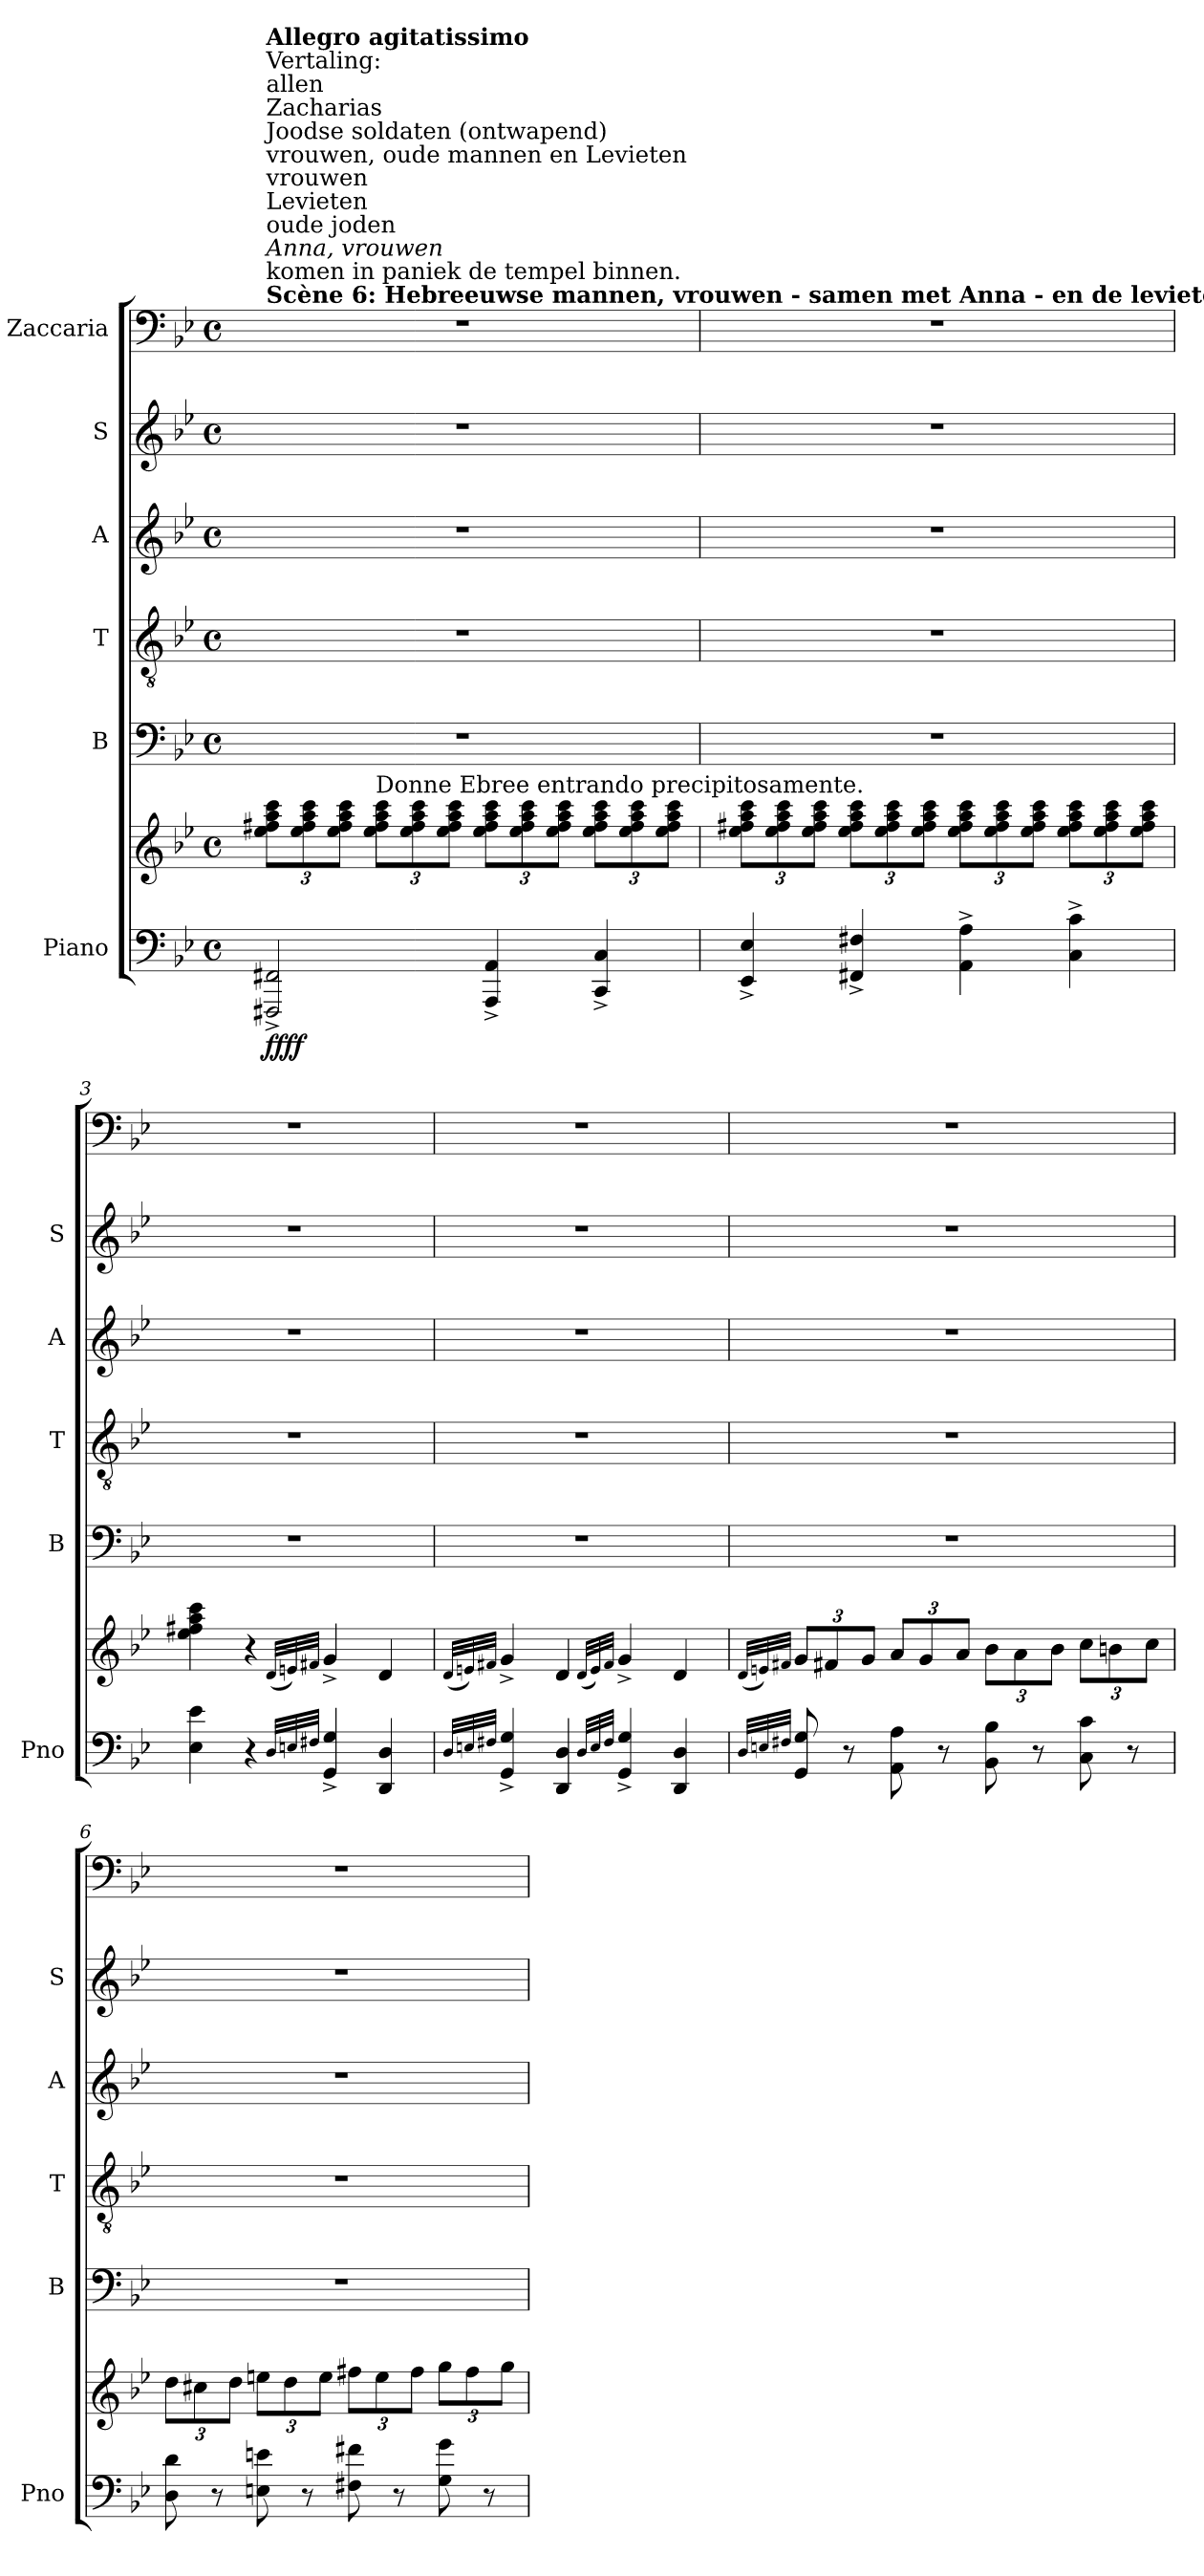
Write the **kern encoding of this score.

**kern	**kern	**dynam	**kern	**kern	**kern	**kern	**kern
*part6	*part6	*part6	*part5	*part4	*part3	*part2	*part1
*staff7	*staff6	*staff6/7	*staff5	*staff4	*staff3	*staff2	*staff1
*I"Piano	*	*	*I"B	*I"T	*I"A	*I"S	*I"Zaccaria
*I'Pno	*	*	*I'B	*I'T	*I'A	*I'S	*
*clefF4	*clefG2	*	*clefF4	*clefGv2	*clefG2	*clefG2	*clefF4
*k[b-e-]	*k[b-e-]	*	*k[b-e-]	*k[b-e-]	*k[b-e-]	*k[b-e-]	*k[b-e-]
*M4/4	*M4/4	*	*M4/4	*M4/4	*M4/4	*M4/4	*M4/4
*met(c)	*met(c)	*	*met(c)	*met(c)	*met(c)	*met(c)	*met(c)
*	*Xbrackettup	*	*	*	*	*	*
=1	=1	=1	=1	=1	=1	=1	=1
!	!	!	!	!	!	!	!LO:TX:a:B:t=Scène 6&colon; Hebreeuwse mannen, vrouwen - samen met Anna - en de levieten
!	!	!	!	!	!	!	!LO:TX:a:t=komen in paniek de tempel binnen.
!	!	!	!	!	!	!	!LO:TX:a:i:t=Anna, vrouwen
!	!	!	!	!	!	!	!LO:TX:a:t=oude joden
!	!	!	!	!	!	!	!LO:TX:a:t=Levieten
!	!	!	!	!	!	!	!LO:TX:a:t=vrouwen
!	!	!	!	!	!	!	!LO:TX:a:t=vrouwen, oude mannen en Levieten
!	!	!	!	!	!	!	!LO:TX:a:t=Joodse soldaten (ontwapend)
!	!	!	!	!	!	!	!LO:TX:a:t=Zacharias
!	!	!	!	!	!	!	!LO:TX:a:t=allen
!	!	!	!	!	!	!	!LO:TX:a:t=Vertaling&colon;
!	!	!	!	!	!	!	!LO:TX:a:B:t=Allegro agitatissimo
!	!	!LO:DY:b=2	!	!	!	!	!
!	!	!LO:DY:n=1:b	!	!	!	!	!
2FFF#X/^ 2FF#X/^	12ee-\ 12ff#X\ 12aa\ 12ccc\L	ff ff	1r	1r	1r	1r	1r
.	12ee-\ 12ff#\ 12aa\ 12ccc\	.	.	.	.	.	.
.	12ee-\ 12ff#\ 12aa\ 12ccc\J	.	.	.	.	.	.
!	!LO:TX:a:t=Donne Ebree entrando precipitosamente.	!	!	!	!	!	!
.	12ee-\ 12ff#\ 12aa\ 12ccc\L	.	.	.	.	.	.
.	12ee-\ 12ff#\ 12aa\ 12ccc\	.	.	.	.	.	.
.	12ee-\ 12ff#\ 12aa\ 12ccc\J	.	.	.	.	.	.
4AAA/^ 4AA/^	12ee-\ 12ff#\ 12aa\ 12ccc\L	.	.	.	.	.	.
.	12ee-\ 12ff#\ 12aa\ 12ccc\	.	.	.	.	.	.
.	12ee-\ 12ff#\ 12aa\ 12ccc\J	.	.	.	.	.	.
4CC/^ 4C/^	12ee-\ 12ff#\ 12aa\ 12ccc\L	.	.	.	.	.	.
.	12ee-\ 12ff#\ 12aa\ 12ccc\	.	.	.	.	.	.
.	12ee-\ 12ff#\ 12aa\ 12ccc\J	.	.	.	.	.	.
=2	=2	=2	=2	=2	=2	=2	=2
4EE-/^ 4E-/^	12ee-\ 12ff#X\ 12aa\ 12ccc\L	.	1r	1r	1r	1r	1r
.	12ee-\ 12ff#\ 12aa\ 12ccc\	.	.	.	.	.	.
.	12ee-\ 12ff#\ 12aa\ 12ccc\J	.	.	.	.	.	.
4FF#X/^ 4F#X/^	12ee-\ 12ff#\ 12aa\ 12ccc\L	.	.	.	.	.	.
.	12ee-\ 12ff#\ 12aa\ 12ccc\	.	.	.	.	.	.
.	12ee-\ 12ff#\ 12aa\ 12ccc\J	.	.	.	.	.	.
4AA\^ 4A\^	12ee-\ 12ff#\ 12aa\ 12ccc\L	.	.	.	.	.	.
.	12ee-\ 12ff#\ 12aa\ 12ccc\	.	.	.	.	.	.
.	12ee-\ 12ff#\ 12aa\ 12ccc\J	.	.	.	.	.	.
4C\^ 4c\^	12ee-\ 12ff#\ 12aa\ 12ccc\L	.	.	.	.	.	.
.	12ee-\ 12ff#\ 12aa\ 12ccc\	.	.	.	.	.	.
.	12ee-\ 12ff#\ 12aa\ 12ccc\J	.	.	.	.	.	.
!!LO:LB:g=z
=3	=3	=3	=3	=3	=3	=3	=3
4E-\ 4e-\	4ee-\ 4ff#X\ 4aa\ 4ccc\	.	1r	1r	1r	1r	1r
4r	4r	.	.	.	.	.	.
32qD/LLL	(32qd/LLL	.	.	.	.	.	.
32qEn/	32qen/)	.	.	.	.	.	.
32qF#X/JJJ	32qf#X/JJJ	.	.	.	.	.	.
4GG/^ 4G/^	4g^/	.	.	.	.	.	.
4DD/ 4D/	4d/	.	.	.	.	.	.
=4	=4	=4	=4	=4	=4	=4	=4
32qD/LLL	(32qd/LLL	.	.	.	.	.	.
32qEn/	32qen/)	.	.	.	.	.	.
32qF#X/JJJ	32qf#X/JJJ	.	.	.	.	.	.
4GG/^ 4G/^	4g^/	.	1r	1r	1r	1r	1r
4DD/ 4D/	4d/	.	.	.	.	.	.
32qD/LLL	(32qd/LLL	.	.	.	.	.	.
32qE/	32qe/)	.	.	.	.	.	.
32qF#/JJJ	32qf#/JJJ	.	.	.	.	.	.
4GG/^ 4G/^	4g^/	.	.	.	.	.	.
4DD/ 4D/	4d/	.	.	.	.	.	.
=5	=5	=5	=5	=5	=5	=5	=5
32qD/LLL	(32qd/LLL	.	.	.	.	.	.
32qEn/	32qen/)	.	.	.	.	.	.
32qF#X/JJJ	32qf#X/JJJ	.	.	.	.	.	.
8GG/ 8G/	12g/L	.	1r	1r	1r	1r	1r
.	12f#X/	.	.	.	.	.	.
8r	.	.	.	.	.	.	.
.	12g/J	.	.	.	.	.	.
8AA\ 8A\	12a/L	.	.	.	.	.	.
.	12g/	.	.	.	.	.	.
8r	.	.	.	.	.	.	.
.	12a/J	.	.	.	.	.	.
8BB-\ 8B-\	12b-\L	.	.	.	.	.	.
.	12a\	.	.	.	.	.	.
8r	.	.	.	.	.	.	.
.	12b-\J	.	.	.	.	.	.
8C\ 8c\	12cc\L	.	.	.	.	.	.
.	12bn\	.	.	.	.	.	.
8r	.	.	.	.	.	.	.
.	12cc\J	.	.	.	.	.	.
=6	=6	=6	=6	=6	=6	=6	=6
8D\ 8d\	12dd\L	.	1r	1r	1r	1r	1r
.	12cc#X\	.	.	.	.	.	.
8r	.	.	.	.	.	.	.
.	12dd\J	.	.	.	.	.	.
8En\ 8en\	12een\L	.	.	.	.	.	.
.	12dd\	.	.	.	.	.	.
8r	.	.	.	.	.	.	.
.	12ee\J	.	.	.	.	.	.
8F#X\ 8f#X\	12ff#X\L	.	.	.	.	.	.
.	12ee\	.	.	.	.	.	.
8r	.	.	.	.	.	.	.
.	12ff#\J	.	.	.	.	.	.
8G\ 8g\	12gg\L	.	.	.	.	.	.
.	12ff#\	.	.	.	.	.	.
8r	.	.	.	.	.	.	.
.	12gg\J	.	.	.	.	.	.
=	=	=	=	=	=	=	=
*-	*-	*-	*-	*-	*-	*-	*-
